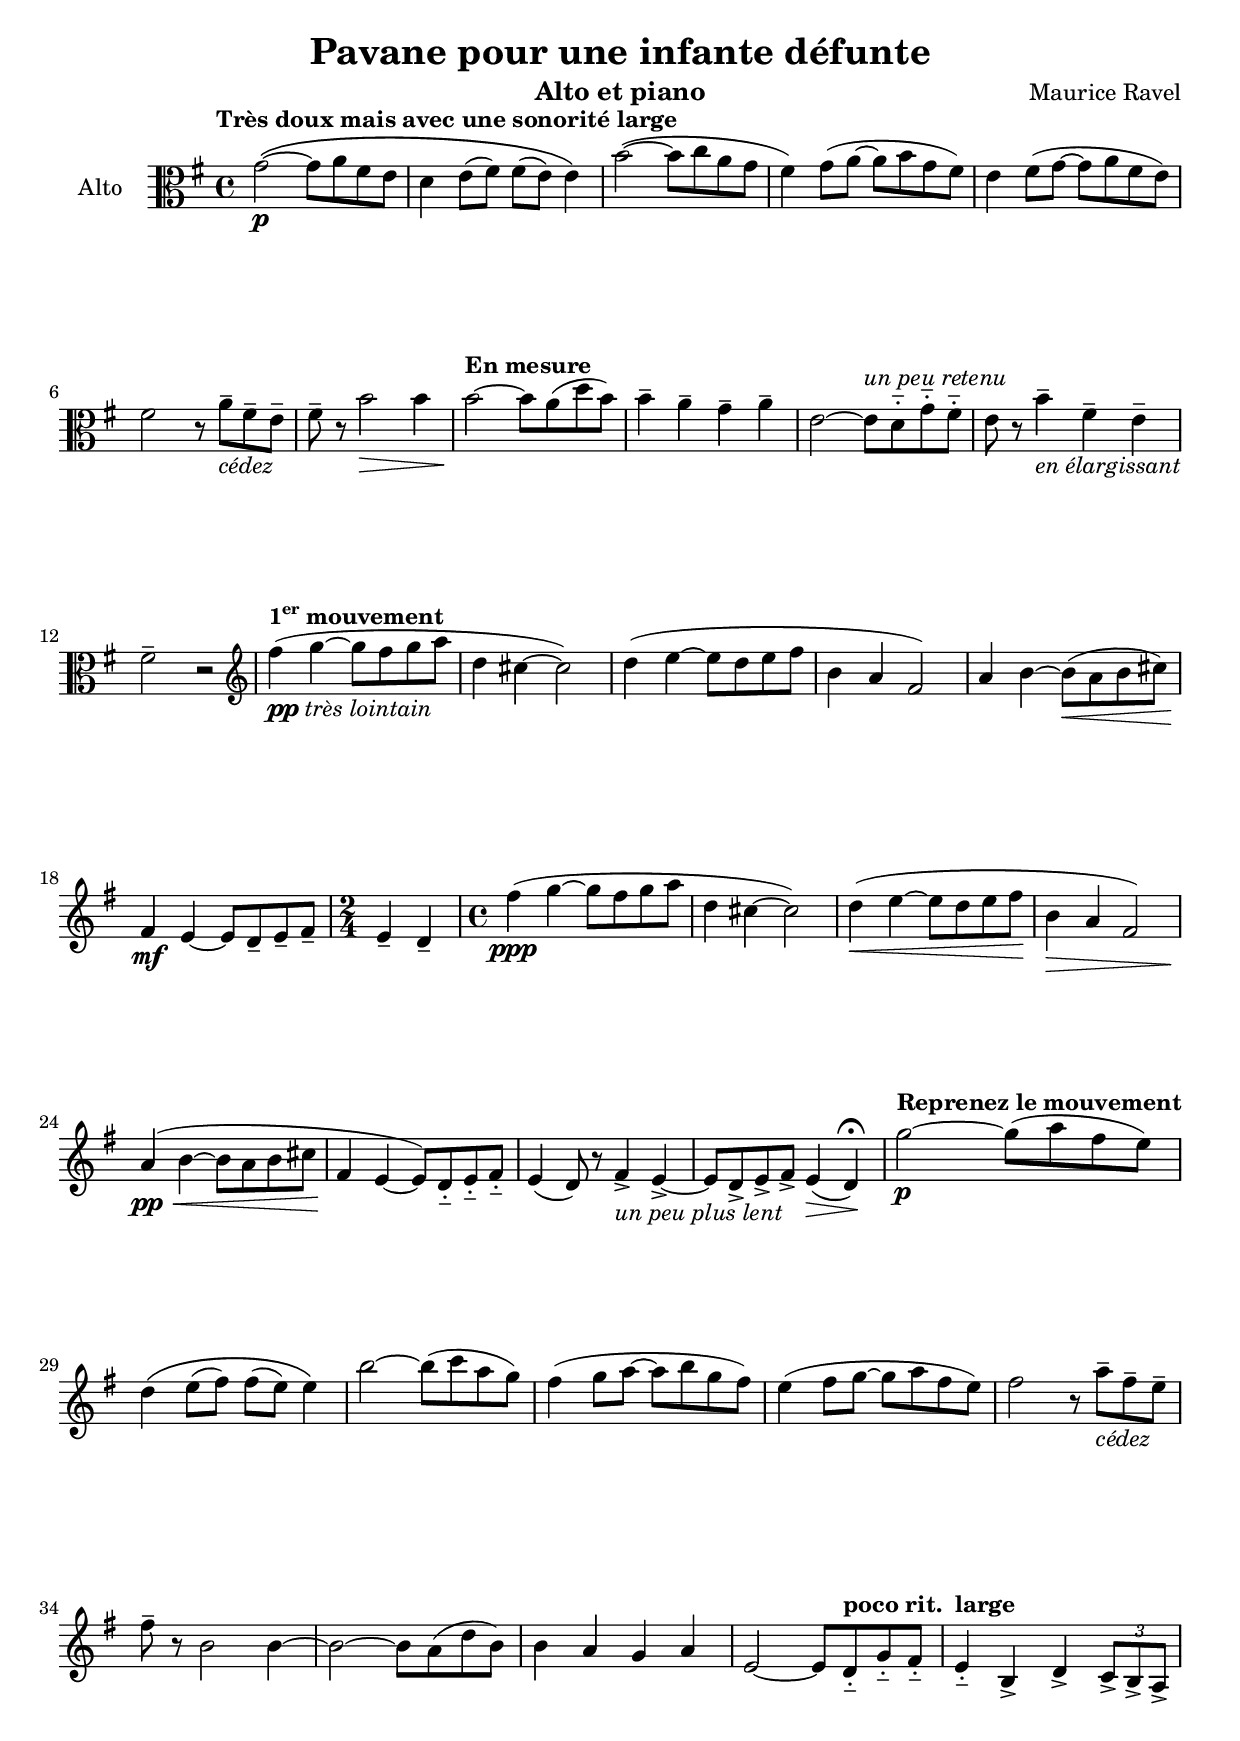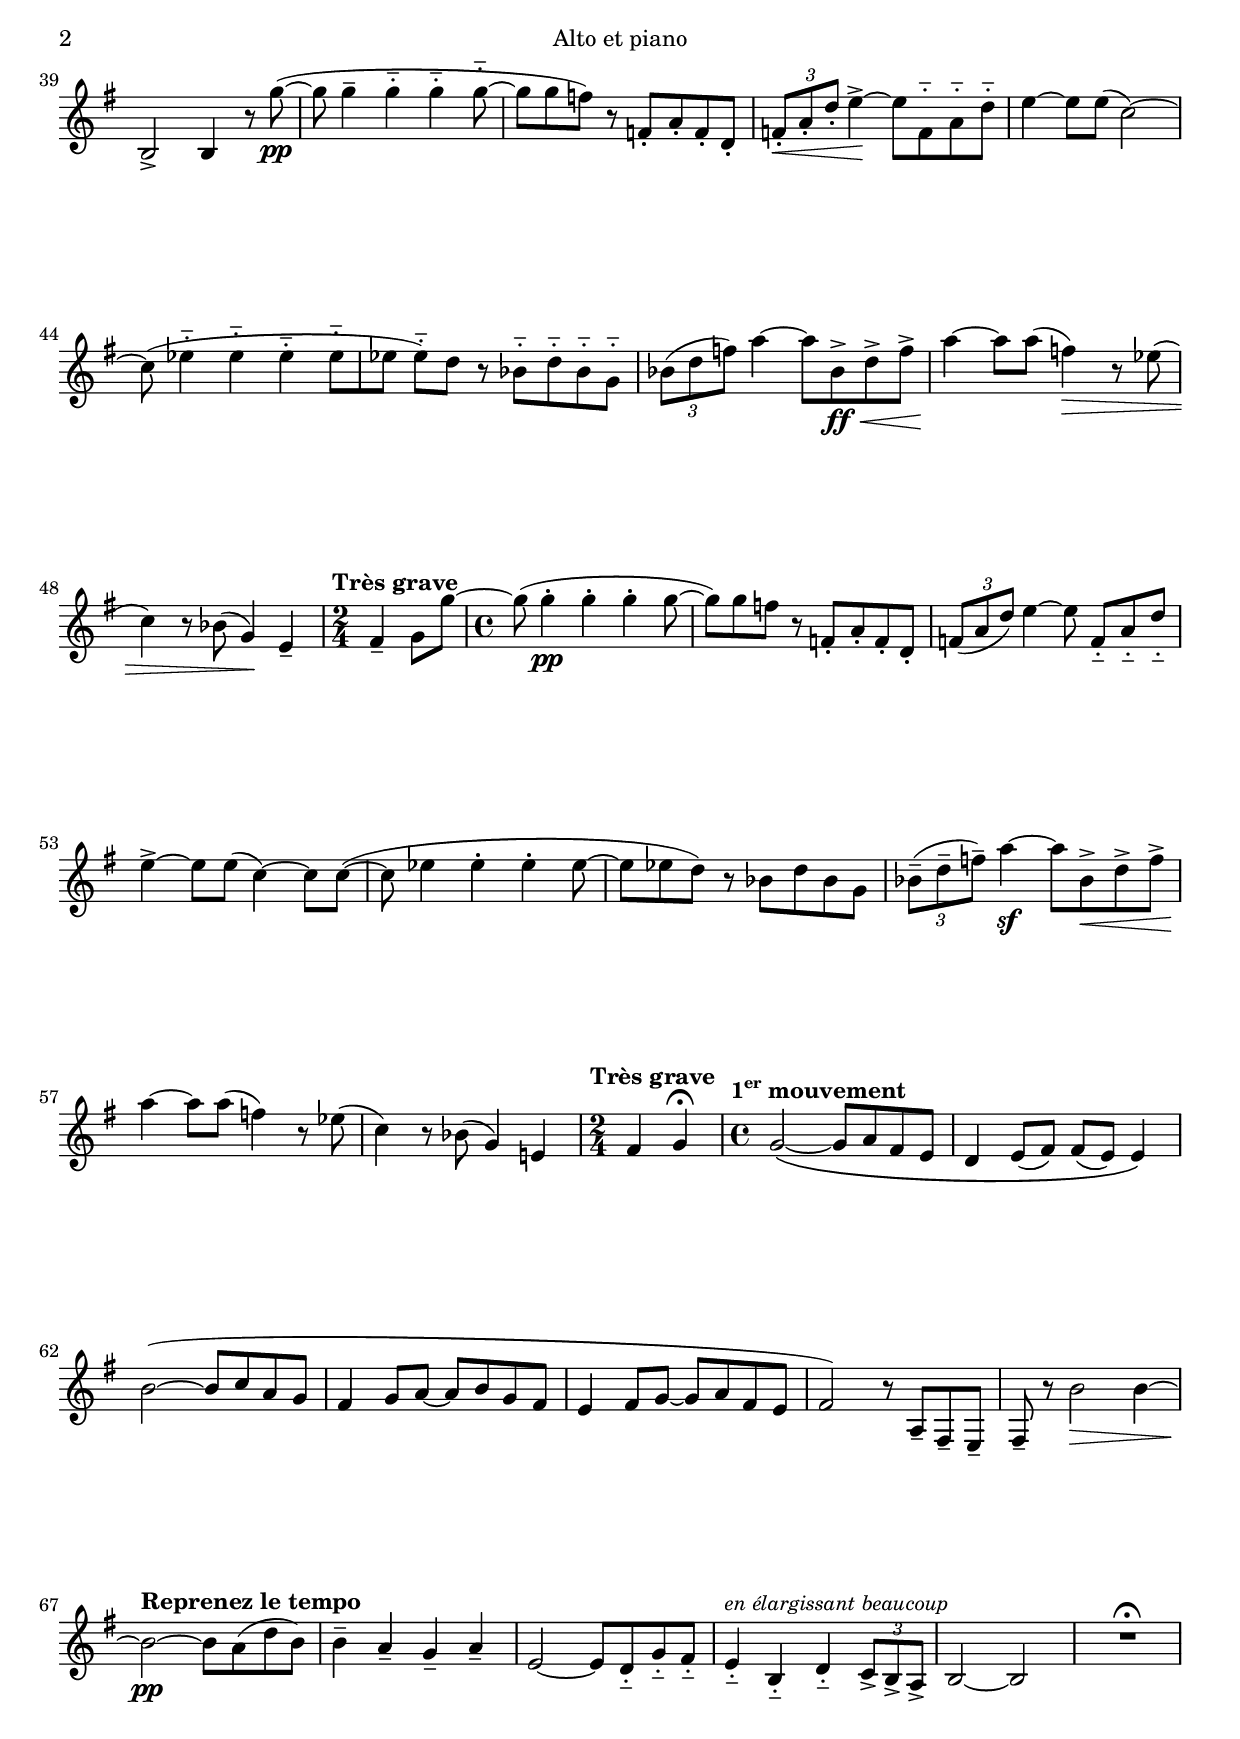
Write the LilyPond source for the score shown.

\version "2.19.27"

\header {
  title = "Pavane pour une infante défunte"
  instrument = "Alto et piano"
  composer = "Maurice Ravel"
  % Supprimer le pied de page par défaut
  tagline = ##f
}

global = {
  \key g \major
  \time 4/4
  \tempo "Très doux mais avec une sonorité large"
}

viola = \relative c'' {
  \global
  % En avant la musique !
  g2\(\p ~g8 a fis e 
  d4 e8( fis) fis( e) e4\)
  b'2 ~(b8 c a g
  fis4) g8( a ~a b g fis)
  e4 fis8( g ~g a fis e)
  fis2 r8 a--_\markup{\italic cédez} fis-- e--
  fis8-- r b2\> b4
  \tempo "En mesure" b2\! ~b8 a( d b)
  b4-- a-- g-- a--
  e2 ~e8^\markup{\italic {un peu retenu}} d-_ g-_ fis-_
  e8 r b'4_\markup{\italic{en élargissant}}-- fis-- e--
  fis2-- r
  \clef treble
  \tempo \markup { {\concat{1\super{er}} mouvement}}
  fis'4(_\markup{\dynamic pp \italic{très lointain}} g ~g8 fis g a
  d,4 cis ~cis2)
  d4( e ~e8 d e fis
  b,4 a fis2)
  a4 b ~b8(\< a b cis)
  fis,4\mf e ~e8 d-- e-- fis--
  \time 2/4 e4-- d--
  \time 4/4 
  fis'4(\ppp g ~g8 fis g a
  d,4 cis ~ cis2)
  d4(\< e ~e8 d e fis\!
  b,4\> a fis2)
  a4(\pp\< b ~b8 a b cis
  fis,4\! e ~e8) d-_ e-_ fis-_
  e4( d8) r fis4->_\markup{\italic{un peu plus lent}} e-> ~
  e8 d-> e-> fis-> e4(\> d)\!\fermata
  \tempo "Reprenez le mouvement"
  g'2\p ~g8( a fis e)
  d4\( e8( fis)  fis( e) e4\)
  b'2 ~b8( c a g)
  fis4( g8 a ~a b g fis)
  e4( fis8 g ~g a fis e)
  fis2 r8 a--_\markup{\italic cédez} fis-- e--
  fis8-- r b,2 b4 ~
  b2 ~b8 a( d b)
  b4 a g a
  e2 ~e8 \tempo "poco rit." d-_ g-_ fis-_
  \tempo "large" e4-_ b-> d-> \tuplet 3/2 {c8-> b-> a->}
  b2-> b4 r8 g''(\pp ~
  g8 g4-- g-_ g-_ g8-_ ~
  g8 g f) r f,-. a-. f-. d-.
  \tuplet 3/2 {f8-.\< a-. d-.} e4->\! ~ e8 f,-_ a-_ d-_
  e4 ~e8 e( c2) ~
  c8( es4-_ es-_ es-_ es8-_[
  es8] es-_) d r bes-_ d-_ bes-_ g-_
  \tuplet 3/2 {bes8( d f)} a4 ~a8 bes,->\ff\< d-> f->
  a4\! ~a8 a( f4)\> r8 es(
  c4) r8 bes( g4)\! e--
  \tempo "Très grave"
  \time 2/4 fis4-- g8 g' ~
  \time 4/4 g8( g4-.\pp g-. g-. g8 ~
  g8) g f r f,-. a-. f-. d-.
  \tuplet 3/2 {f8( a d)} e4 ~e8 f,-_[ a-_ d-_]
  e4-> ~e8 e( c4)~c8 c ~(
  c8 es4 es-. es-. es8 ~
  es8 es! d) r8 bes d bes g
  \tuplet 3/2 {bes8(-- d-- f)--} a4\sf ~ a8 bes,->\< d-> f->
  a4\! ~ a8 a( f4) r8 es(
  c4) r8 bes( g4) e!
  \tempo "Très grave"
  \time 2/4 fis4 g\fermata
  \tempo \markup { {\concat{1\super{er}} mouvement}}
  \time 4/4 g2\( ~g8 a fis e
  d4 e8( fis) fis( e) e4\)
  b'2 ~(b8 c a g
  fis4 g8 a ~a b g fis
  e4 fis8 g ~ g a fis e
  fis2) r8 a,-- fis-- e--
  fis8-- r b'2\> b4 ~
  \tempo "Reprenez le tempo"
  b2\pp ~b8 a( d b)
  b4-- a-- g-- a--
  e2 ~e8 d-_ g-_ fis-_
  \tempo \markup{\small\medium \italic {en élargissant beaucoup}} e4-_ b-_ d-_ \tuplet 3/2 {c8-> b-> a->}
  b2 ~b
  R1\fermataMarkup
  
  
  
  
  
}

\score {
  \new Staff \with {
    instrumentName = "Alto"
    midiInstrument = "viola"
  } { \clef alto \viola }
  \layout { }
  \midi { }
}

\paper {
 page-count = 2 
 ragged-last-bottom = ##f
}